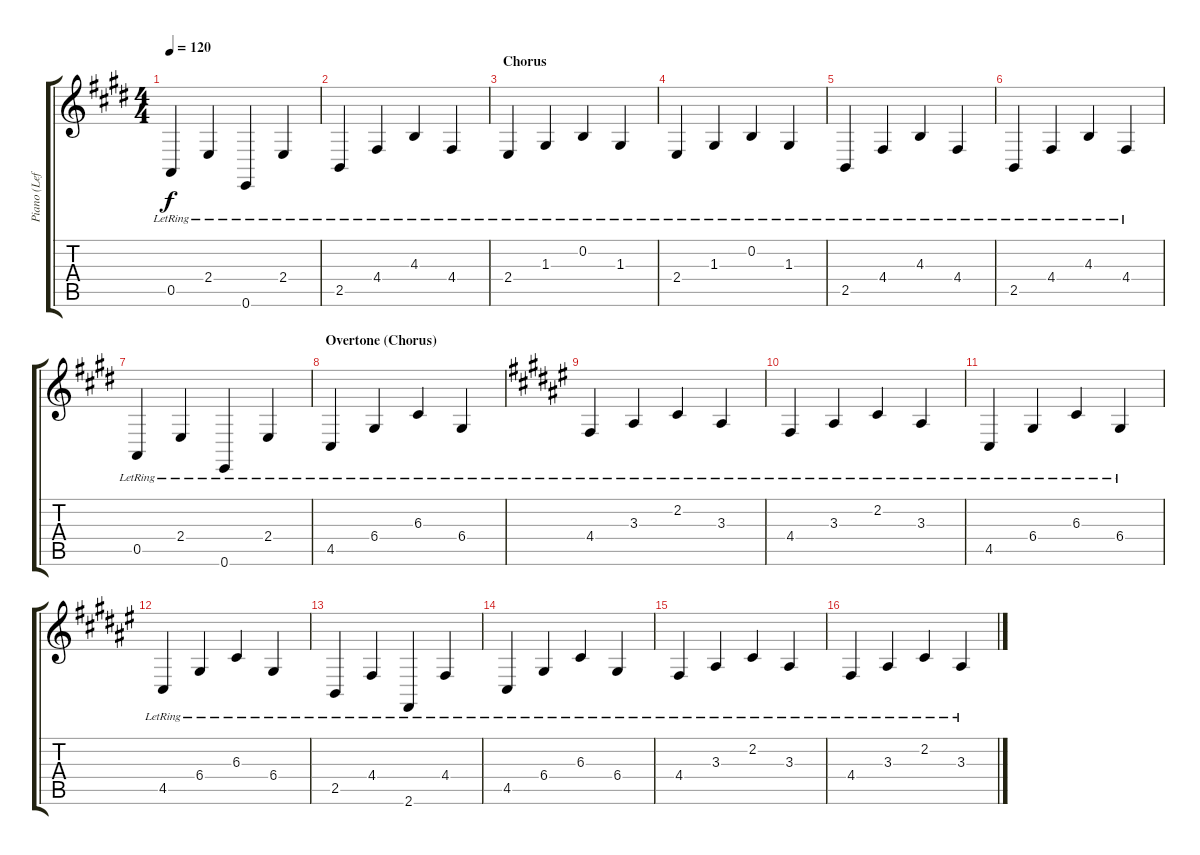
\track ("Piano (Left Hand)" "Piano (Lef") {instrument electricgrandpiano}
\staff {score tabs}
\tuning (E4 B3 G3 D3 A2 E2) {hide}
\ts (4 4)
\tempo 120
\clef g2
\ks e
0.5{lr}.4{dy f} 2.4{lr}.4 0.6{lr}.4 2.4{lr}.4 |
2.5{lr}.4 4.4{lr}.4 4.3{lr}.4 4.4{lr}.4 |
\section ("" "Chorus")
2.4{lr}.4 1.3{lr}.4 0.2{lr}.4 1.3{lr}.4 |
2.4{lr}.4 1.3{lr}.4 0.2{lr}.4 1.3{lr}.4 |
2.5{lr}.4 4.4{lr}.4 4.3{lr}.4 4.4{lr}.4 |
2.5{lr}.4 4.4{lr}.4 4.3{lr}.4 4.4{lr}.4 |
0.5{lr}.4 2.4{lr}.4 0.6{lr}.4 2.4{lr}.4 |
\section ("" "Overtone (Chorus)")
4.5{lr}.4 6.4{lr}.4 6.3{lr}.4 6.4{lr}.4 |
\ks f#
4.4{lr}.4 3.3{lr}.4 2.2{lr}.4 3.3{lr}.4 |
4.4{lr}.4 3.3{lr}.4 2.2{lr}.4 3.3{lr}.4 |
4.5{lr}.4 6.4{lr}.4 6.3{lr}.4 6.4{lr}.4 |
4.5{lr}.4 6.4{lr}.4 6.3{lr}.4 6.4{lr}.4 |
2.5{lr}.4 4.4{lr}.4 2.6{lr}.4 4.4{lr}.4 |
4.5{lr}.4 6.4{lr}.4 6.3{lr}.4 6.4{lr}.4 |
4.4{lr}.4 3.3{lr}.4 2.2{lr}.4 3.3{lr}.4 |
4.4{lr}.4 3.3{lr}.4 2.2{lr}.4 3.3{lr}.4
